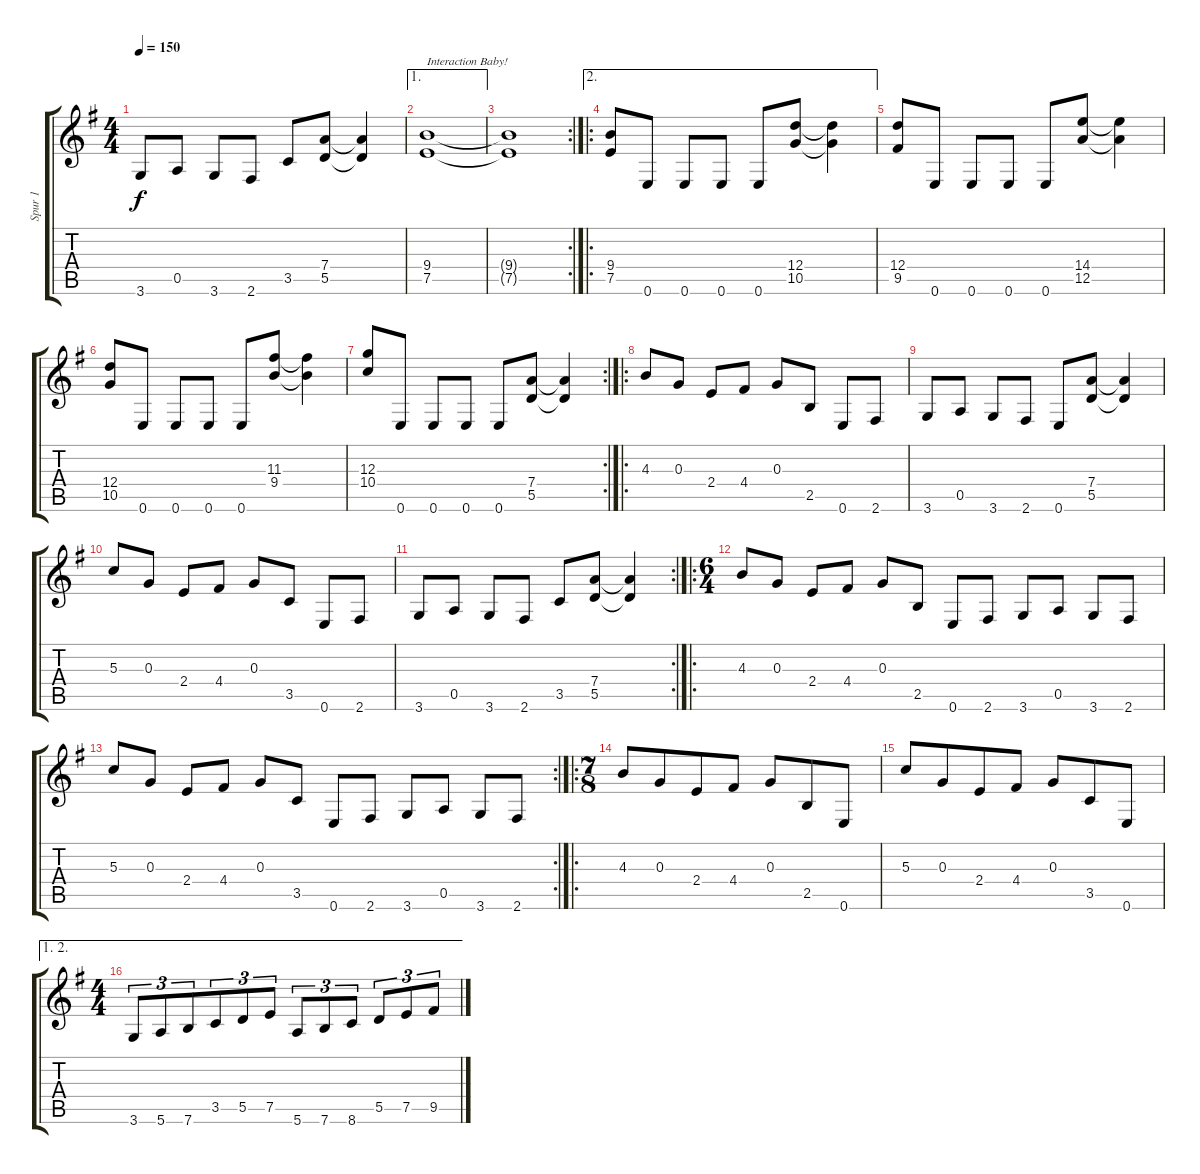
\track ("Spur 1" "Spur 1") {instrument distortionguitar}
\staff {score tabs}
\tuning (E4 B3 G3 D3 A2 E2) {hide}
\ts (4 4)
\tempo 150
\clef g2
\ks g
3.6.8{dy f} 0.5.8 3.6.8 2.6.8 3.5.8 (7.4 5.5).8 (7.4{t} 5.5{t}).4 |
\ae 1
(9.4 7.5).1{txt "Interaction Baby!"} |
\rc 2
(9.4{t} 7.5{t}).1 |
\ae 2
\ro
(9.4 7.5).8 0.6.8 0.6.8 0.6.8 0.6.8 (12.4 10.5).8 (12.4{t} 10.5{t}).4 |
(12.4 9.5).8 0.6.8 0.6.8 0.6.8 0.6.8 (14.4 12.5).8 (14.4{t} 12.5{t}).4 |
(12.4 10.5).8 0.6.8 0.6.8 0.6.8 0.6.8 (11.3 9.4).8 (11.3{t} 9.4{t}).4 |
\rc 2
(12.3 10.4).8 0.6.8 0.6.8 0.6.8 0.6.8 (7.4 5.5).8 (7.4{t} 5.5{t}).4 |
\ro
4.3.8 0.3.8 2.4.8 4.4.8 0.3.8 2.5.8 0.6.8 2.6.8 |
3.6.8 0.5.8 3.6.8 2.6.8 0.6.8 (7.4 5.5).8 (7.4{t} 5.5{t}).4 |
5.3.8 0.3.8 2.4.8 4.4.8 0.3.8 3.5.8 0.6.8 2.6.8 |
\rc 2
3.6.8 0.5.8 3.6.8 2.6.8 3.5.8 (7.4 5.5).8 (7.4{t} 5.5{t}).4 |
\ro
\ts (6 4)
4.3.8 0.3.8 2.4.8 4.4.8 0.3.8 2.5.8 0.6.8 2.6.8 3.6.8 0.5.8 3.6.8 2.6.8 |
\rc 2
5.3.8 0.3.8 2.4.8 4.4.8 0.3.8 3.5.8 0.6.8 2.6.8 3.6.8 0.5.8 3.6.8 2.6.8 |
\ro
\ts (7 8)
4.3.8 0.3.8 2.4.8 4.4.8 0.3.8 2.5.8 0.6.8 |
5.3.8 0.3.8 2.4.8 4.4.8 0.3.8 3.5.8 0.6.8 |
\ae (1 2)
\ts (4 4)
3.6.8{tu (3 2)} 5.6.8{tu (3 2)} 7.6.8{tu (3 2) beam merge} 3.5.8{tu (3 2)} 5.5.8{tu (3 2)} 7.5.8{tu (3 2)} 5.6.8{tu (3 2)} 7.6.8{tu (3 2)} 8.6.8{tu (3 2)} 5.5.8{tu (3 2)} 7.5.8{tu (3 2)} 9.5.8{tu (3 2)}
